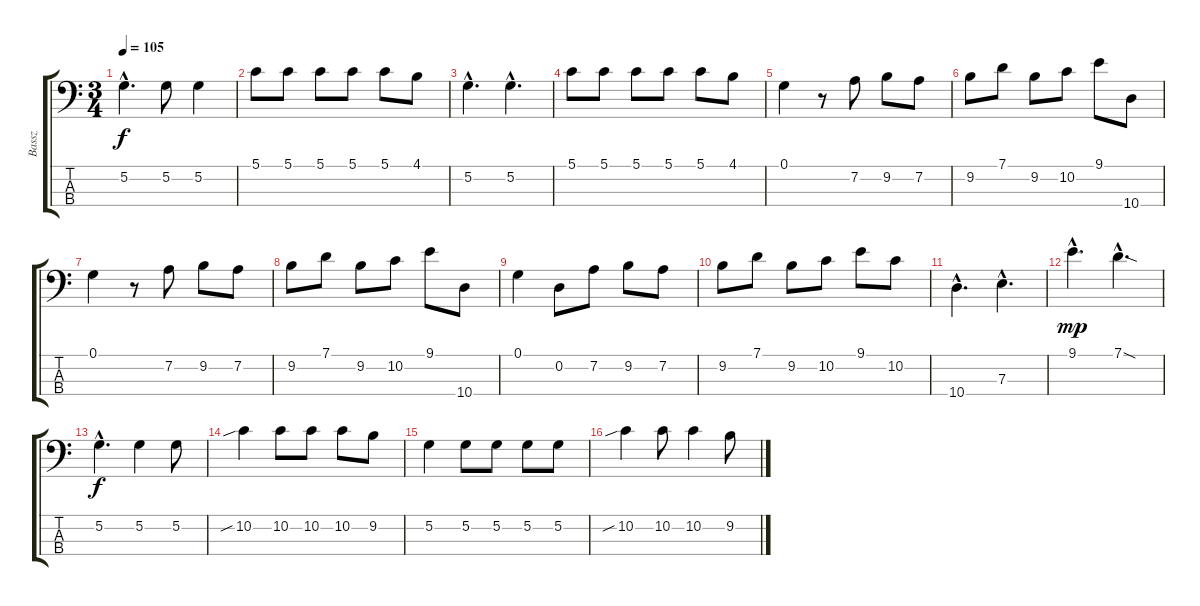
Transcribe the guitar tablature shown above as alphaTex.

\track ("Bassz" "Bassz") {instrument electricbassfinger}
\staff {score tabs}
\tuning (G2 D2 A1 E1) {hide}
\ts (3 4)
\tempo 105
\clef f4
\ks c
5.2{hac}.4{d dy f} 5.2.8 5.2.4 |
5.1.8 5.1.8 5.1.8 5.1.8 5.1.8 4.1.8 |
5.2{hac}.4{d} 5.2{hac}.4{d} |
5.1.8 5.1.8 5.1.8 5.1.8 5.1.8 4.1.8 |
0.1.4 r.8 7.2.8 9.2.8 7.2.8 |
9.2.8 7.1.8 9.2.8 10.2.8 9.1.8 10.4.8 |
0.1.4 r.8 7.2.8 9.2.8 7.2.8 |
9.2.8 7.1.8 9.2.8 10.2.8 9.1.8 10.4.8 |
0.1.4 0.2.8 7.2.8 9.2.8 7.2.8 |
9.2.8 7.1.8 9.2.8 10.2.8 9.1.8 10.2.8 |
10.4{hac}.4{d} 7.3{hac}.4{d} |
9.1{hac}.4{d dy mp} 7.1{sod hac}.4{d} |
5.2{hac}.4{d dy f} 5.2.4 5.2.8 |
10.2{sib}.4 10.2.8 10.2.8 10.2.8 9.2.8 |
5.2.4 5.2.8 5.2.8 5.2.8 5.2.8 |
10.2{sib}.4 10.2.8 10.2.4 9.2.8
